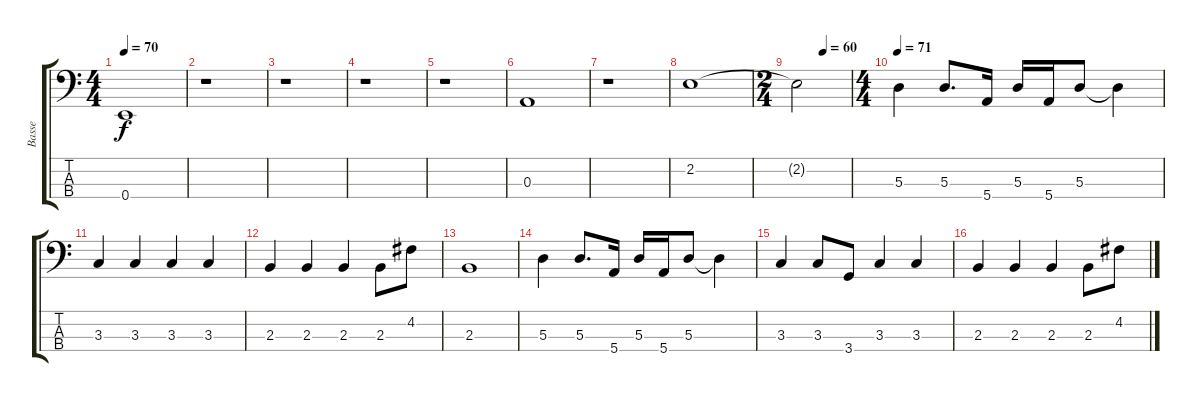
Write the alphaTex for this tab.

\track ("Basse" "Basse") {instrument electricbassfinger}
\staff {score tabs}
\tuning (G2 D2 A1 E1) {hide}
\ts (4 4)
\tempo 70
\clef f4
\ks c
0.4{t}.1{dy f} |
r.1 |
r.1 |
r.1 |
r.1 |
0.3.1 |
r.1 |
2.2.1 |
\ts (2 4)
\tempo (60 0.5)
2.2{t}.2 |
\ts (4 4)
\tempo 68
\tempo 71
5.3.4 5.3.8{d} 5.4.16 5.3.16 5.4.16 5.3.8 5.3{t}.4 |
3.3.4 3.3.4 3.3.4 3.3.4 |
2.3.4 2.3.4 2.3.4 2.3.8 4.2.8 |
2.3.1 |
5.3.4 5.3.8{d} 5.4.16 5.3.16 5.4.16 5.3.8 5.3{t}.4 |
3.3.4 3.3.8 3.4.8 3.3.4 3.3.4 |
2.3.4 2.3.4 2.3.4 2.3.8 4.2.8
